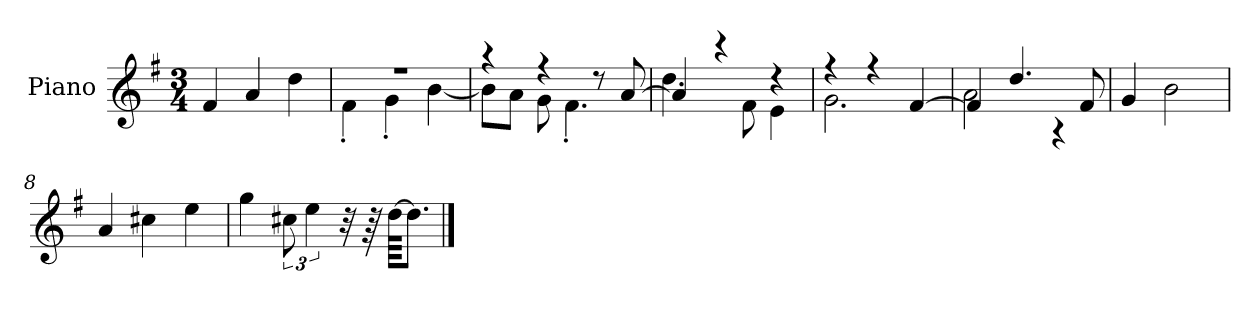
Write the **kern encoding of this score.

**kern
*part1
*staff1
*I"Piano
*I'P-no
*clefG2
*k[f#]
*M3/4
*MM172
=1
4f#/
4a/
4dd\
=2
*^
2.r	4f#'\
.	4g'\
.	[4b\
=3	=3
4r	8b\L]
.	8a\J
4r	8g\
.	4.f#'\
8r	.
[8a/	.
=4	=4
4a/]	4.dd\
4r	.
.	8f#\
4r	4e\
=5	=5
4r	2.g\
4r	.
[4f#/	.
=6	=6
4f#/]	2a\
4.dd/	.
.	4r
8f#/	.
*v	*v
=7
4g/
2b\
=8
4a/
4cc#X\
4ee\
!!LO:LB:g=z
=9
4gg\
12cc#X\
6ee\
32r
64r
[64dd\KKKL
8.dd\J]
==
*-
